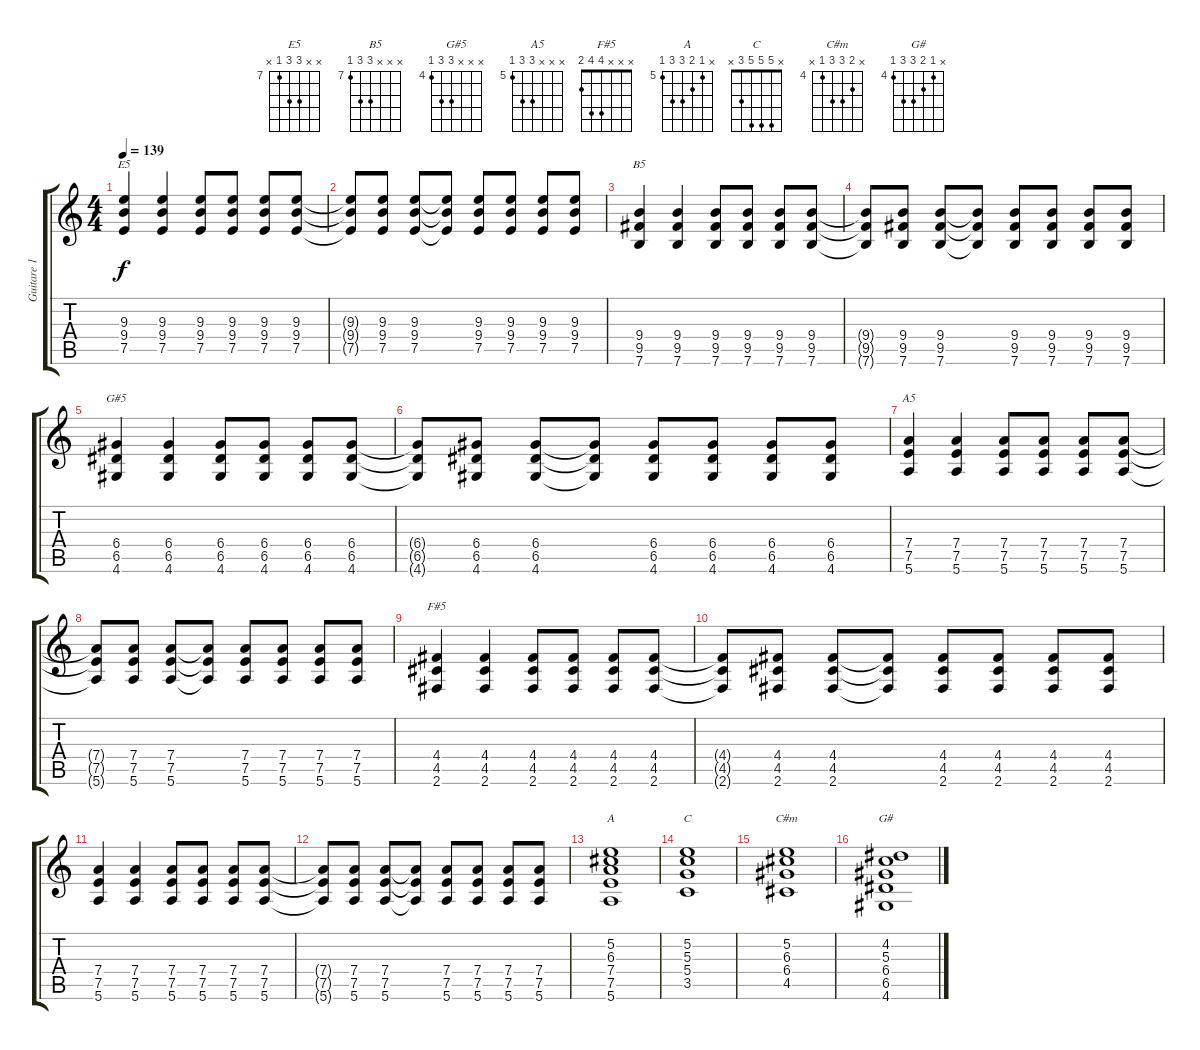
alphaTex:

\track ("Guitare 1" "Guitare 1") {instrument overdrivenguitar}
\staff {score tabs}
\tuning (E4 B3 G3 D3 A2 E2) {hide}
\chord ("E5" x x 9 9 7 x) {firstfret 7}
\chord ("B5" x x x 9 9 7) {firstfret 7}
\chord ("G#5" x x x 6 6 4) {firstfret 4}
\chord ("A5" x x x 7 7 5) {firstfret 5}
\chord ("F#5" x x x 4 4 2)
\chord ("A" x 5 6 7 7 5) {firstfret 5}
\chord ("C" x 5 5 5 3 x)
\chord ("C#m" x 5 6 6 4 x) {firstfret 4}
\chord ("G#" x 4 5 6 6 4) {firstfret 4}
\ts (4 4)
\tempo 139
\clef g2
\ks c
(9.3 9.4 7.5).4{ch "E5" dy f} (9.3 9.4 7.5).4 (9.3 9.4 7.5).8 (9.3 9.4 7.5).8 (9.3 9.4 7.5).8 (9.3 9.4 7.5).8 |
(9.3{t} 9.4{t} 7.5{t}).8 (9.3 9.4 7.5).8 (9.3 9.4 7.5).8 (9.3{t} 9.4{t} 7.5{t}).8 (9.3 9.4 7.5).8 (9.3 9.4 7.5).8 (9.3 9.4 7.5).8 (9.3 9.4 7.5).8 |
(9.4 9.5 7.6).4{ch "B5"} (9.4 9.5 7.6).4 (9.4 9.5 7.6).8 (9.4 9.5 7.6).8 (9.4 9.5 7.6).8 (9.4 9.5 7.6).8 |
(9.4{t} 9.5{t} 7.6{t}).8 (9.4 9.5 7.6).8 (9.4 9.5 7.6).8 (9.4{t} 9.5{t} 7.6{t}).8 (9.4 9.5 7.6).8 (9.4 9.5 7.6).8 (9.4 9.5 7.6).8 (9.4 9.5 7.6).8 |
(6.4 6.5 4.6).4{ch "G#5"} (6.4 6.5 4.6).4 (6.4 6.5 4.6).8 (6.4 6.5 4.6).8 (6.4 6.5 4.6).8 (6.4 6.5 4.6).8 |
(6.4{t} 6.5{t} 4.6{t}).8 (6.4 6.5 4.6).8 (6.4 6.5 4.6).8 (6.4{t} 6.5{t} 4.6{t}).8 (6.4 6.5 4.6).8 (6.4 6.5 4.6).8 (6.4 6.5 4.6).8 (6.4 6.5 4.6).8 |
(7.4 7.5 5.6).4{ch "A5"} (7.4 7.5 5.6).4 (7.4 7.5 5.6).8 (7.4 7.5 5.6).8 (7.4 7.5 5.6).8 (7.4 7.5 5.6).8 |
(7.4{t} 7.5{t} 5.6{t}).8 (7.4 7.5 5.6).8 (7.4 7.5 5.6).8 (7.4{t} 7.5{t} 5.6{t}).8 (7.4 7.5 5.6).8 (7.4 7.5 5.6).8 (7.4 7.5 5.6).8 (7.4 7.5 5.6).8 |
(4.4 4.5 2.6).4{ch "F#5"} (4.4 4.5 2.6).4 (4.4 4.5 2.6).8 (4.4 4.5 2.6).8 (4.4 4.5 2.6).8 (4.4 4.5 2.6).8 |
(4.4{t} 4.5{t} 2.6{t}).8 (4.4 4.5 2.6).8 (4.4 4.5 2.6).8 (4.4{t} 4.5{t} 2.6{t}).8 (4.4 4.5 2.6).8 (4.4 4.5 2.6).8 (4.4 4.5 2.6).8 (4.4 4.5 2.6).8 |
(7.4 7.5 5.6).4 (7.4 7.5 5.6).4 (7.4 7.5 5.6).8 (7.4 7.5 5.6).8 (7.4 7.5 5.6).8 (7.4 7.5 5.6).8 |
(7.4{t} 7.5{t} 5.6{t}).8 (7.4 7.5 5.6).8 (7.4 7.5 5.6).8 (7.4{t} 7.5{t} 5.6{t}).8 (7.4 7.5 5.6).8 (7.4 7.5 5.6).8 (7.4 7.5 5.6).8 (7.4 7.5 5.6).8 |
(5.2 6.3 7.4 7.5 5.6).1{ch "A"} |
(5.2 5.3 5.4 3.5).1{ch "C"} |
(5.2 6.3 6.4 4.5).1{ch "C#m"} |
(4.2 5.3 6.4 6.5 4.6).1{ch "G#"}
